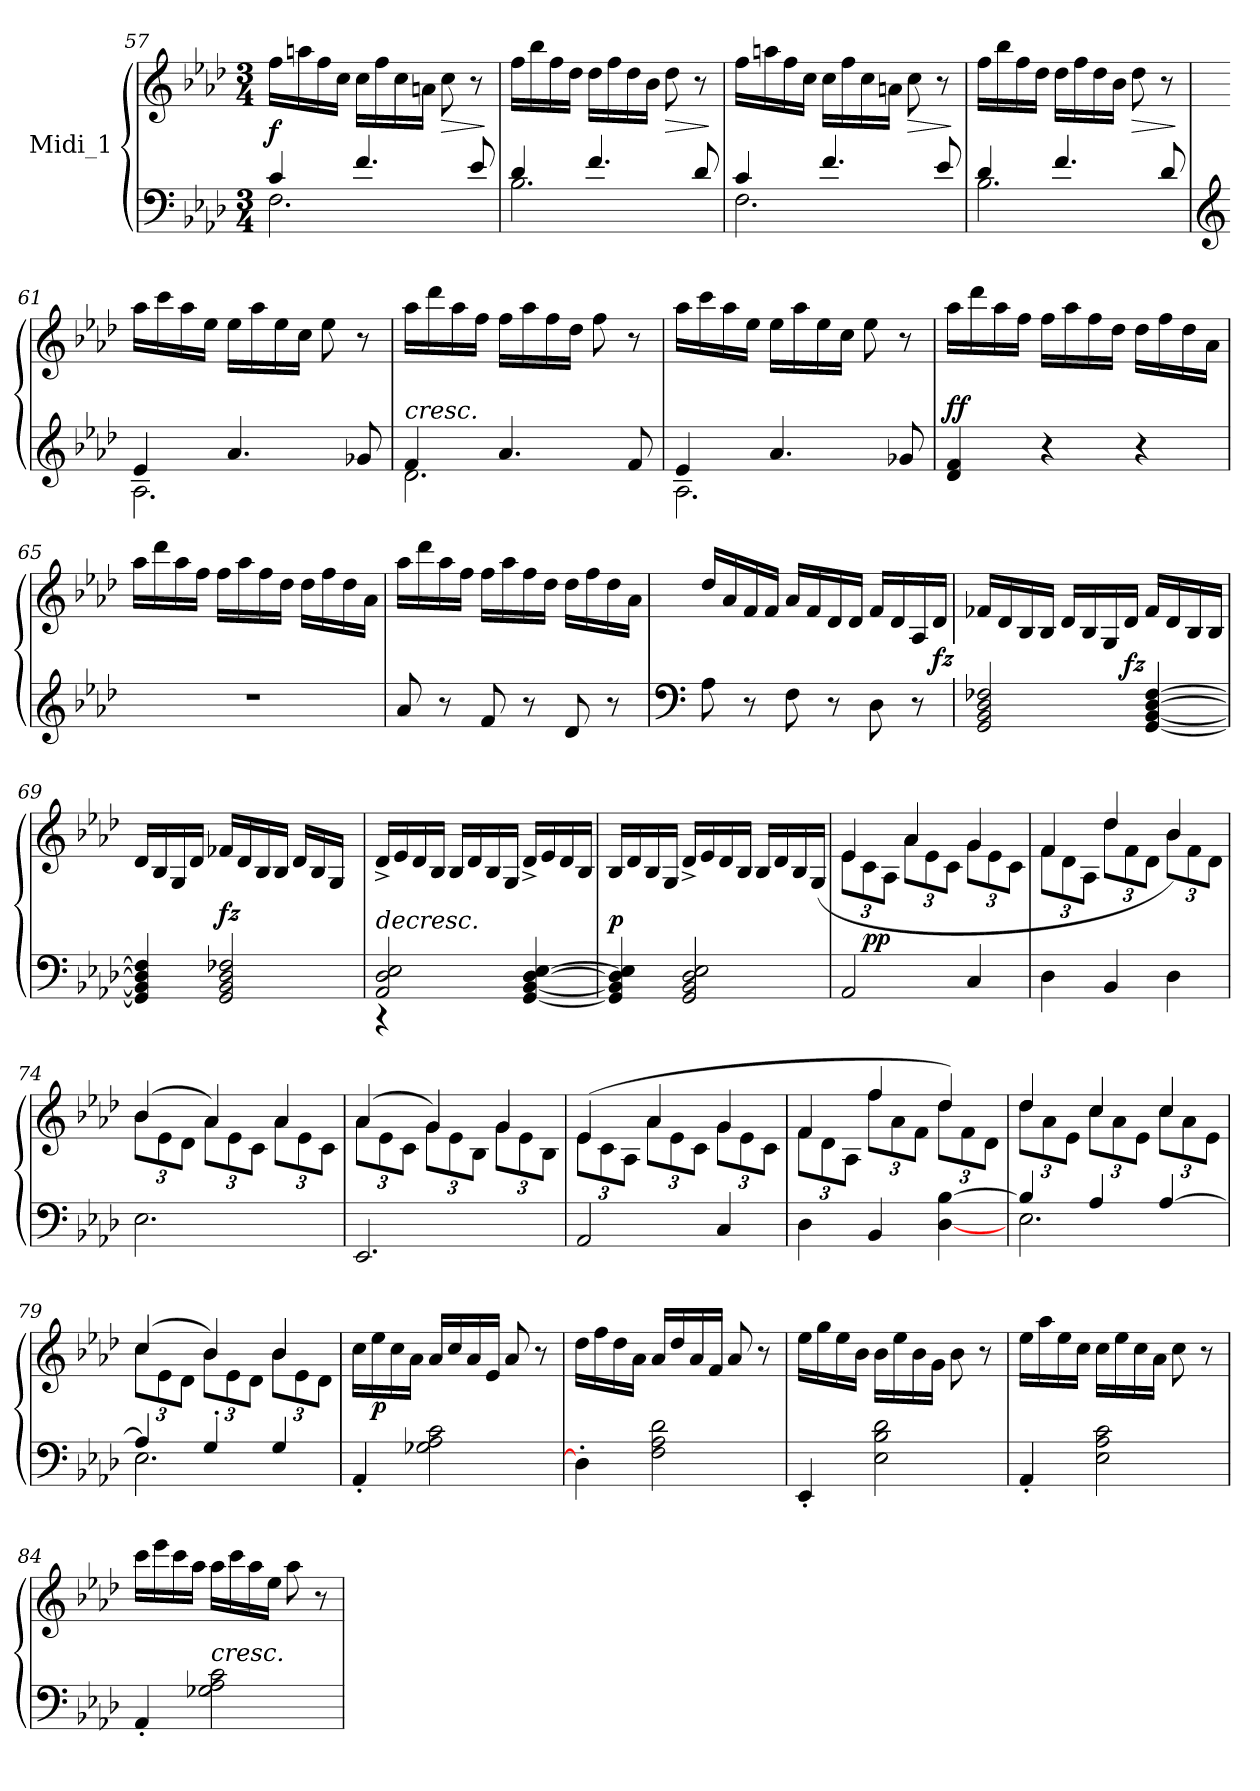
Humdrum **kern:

**kern	**kern	**dynam
*part1	*part1	*part1
*staff2	*staff1	*staff1/2
*I"Midi_1	*	*
*clefF4	*clefG2	*
*k[b-e-a-d-]	*k[b-e-a-d-]	*
*A-:	*A-:	*
*M3/4	*M3/4	*
=57	=57	=57
*^	*	*
!	!	!	!LO:DY:a=2
4c/	2.F\	16ff\LL	f
.	.	16aan\	.
.	.	16ff\	.
.	.	16cc\JJ	.
4.f/	.	16cc\LL	.
.	.	16ff\	.
.	.	16cc\	.
.	.	16an\JJ	.
!	!	!	!LO:HP:b
.	.	8cc\	>
8e-/	.	8r	.
*v	*v	*	*
.	.	]
=58	=58	=58
*^	*	*
4d-/	2.B-\	16ff\LL	.
.	.	16bb-\	.
.	.	16ff\	.
.	.	16dd-\JJ	.
4.f/	.	16dd-\LL	.
.	.	16ff\	.
.	.	16dd-\	.
.	.	16b-\JJ	.
!	!	!	!LO:HP:b
.	.	8dd-\	>
8d-/	.	8r	.
*v	*v	*	*
.	.	]
=59	=59	=59
*^	*	*
4c/	2.F\	16ff\LL	.
.	.	16aan\	.
.	.	16ff\	.
.	.	16cc\JJ	.
4.f/	.	16cc\LL	.
.	.	16ff\	.
.	.	16cc\	.
.	.	16an\JJ	.
!	!	!	!LO:HP:b
.	.	8cc\	>
8e-/	.	8r	.
*v	*v	*	*
.	.	]
!!LO:LB:g=z
=60	=60	=60
*^	*	*
4d-/	2.B-\	16ff\LL	.
.	.	16bb-\	.
.	.	16ff\	.
.	.	16dd-\JJ	.
4.f/	.	16dd-\LL	.
.	.	16ff\	.
.	.	16dd-\	.
.	.	16b-\JJ	.
!	!	!	!LO:HP:b
.	.	8dd-\	>
8d-/	.	8r	.
*v	*v	*	*
.	.	]
!!LO:LB:g=z
=61	=61	=61
*clefG2	*	*
*^	*	*
4e-/	2.A-\	16aa-\LL	.
.	.	16ccc\	.
.	.	16aa-\	.
.	.	16ee-\JJ	.
4.a-/	.	16ee-\LL	.
.	.	16aa-\	.
.	.	16ee-\	.
.	.	16cc\JJ	.
.	.	8ee-\	.
8g-X/	.	8r	.
=62	=62	=62	=62
!LO:TX:a:i:t=cresc.	!	!	!
4f/	2.d-\	16aa-\LL	.
.	.	16ddd-\	.
.	.	16aa-\	.
.	.	16ff\JJ	.
4.a-/	.	16ff\LL	.
.	.	16aa-\	.
.	.	16ff\	.
.	.	16dd-\JJ	.
.	.	8ff\	.
8f/	.	8r	.
=63	=63	=63	=63
4e-/	2.A-\	16aa-\LL	.
.	.	16ccc\	.
.	.	16aa-\	.
.	.	16ee-\JJ	.
4.a-/	.	16ee-\LL	.
.	.	16aa-\	.
.	.	16ee-\	.
.	.	16cc\JJ	.
.	.	8ee-\	.
8g-X/	.	8r	.
=64	=64	=64	=64
!	!	!	!LO:DY:a=2
4d-/ 4f/	2ryy	16aa-\LL	ff
.	.	16ddd-\	.
.	.	16aa-\	.
.	.	16ff\JJ	.
4r	.	16ff\LL	.
.	.	16aa-\	.
.	.	16ff\	.
.	.	16dd-\JJ	.
4r	4ryy	16dd-\LL	.
.	.	16ff\	.
.	.	16dd-\	.
.	.	16a-\JJ	.
!!LO:LB:g=z
=65	=65	=65	=65
2.r	2ryy	16aa-\LL	.
.	.	16ddd-\	.
.	.	16aa-\	.
.	.	16ff\JJ	.
.	.	16ff\LL	.
.	.	16aa-\	.
.	.	16ff\	.
.	.	16dd-\JJ	.
.	4ryy	16dd-\LL	.
.	.	16ff\	.
.	.	16dd-\	.
.	.	16a-\JJ	.
*v	*v	*	*
!!LO:LB:g=z
=66	=66	=66
8a-/	16aa-\LL	.
.	16ddd-\	.
8r	16aa-\	.
.	16ff\JJ	.
8f/	16ff\LL	.
.	16aa-\	.
8r	16ff\	.
.	16dd-\JJ	.
8d-/	16dd-\LL	.
.	16ff\	.
8r	16dd-\	.
.	16a-\JJ	.
=67	=67	=67
*clefF4	*	*
8A-\	16dd-/LL	.
.	16a-/	.
8r	16f/	.
.	16f/JJ	.
8F\	16a-/LL	.
.	16f/	.
8r	16d-/	.
.	16d-/JJ	.
8D-\	16f/LL	.
.	16d-/	.
8r	16A-/	.
!	!	!LO:DY:b
.	16d-/JJ	fz
=68	=68	=68
2GG/ 2BB-/ 2D-/ 2F-X/	16f-X/LL	.
.	16d-/	.
.	16B-/	.
.	16B-/JJ	.
.	16d-/LL	.
.	16B-/	.
.	16G/	.
!	!	!LO:DY:b
.	16d-/JJ	fz
[4GG/ [4BB-/ [4D-/ [4F-/	16f-/LL	.
.	16d-/	.
.	16B-/	.
.	16B-/JJ	.
!!LO:LB:g=z
=69	=69	=69
4GG/] 4BB-/] 4D-/] 4F-/]	16d-/LL	.
.	16B-/	.
.	16G/	.
.	16d-/JJ	.
!	!	!LO:DY:a=2
2GG/ 2BB-/ 2D-/ 2F-X/	16f-X/LL	fz
.	16d-/	.
.	16B-/	.
.	16B-/JJ	.
.	16d-/LL	.
.	16B-/	.
.	16G/JJ	.
.	16ryy	.
!!LO:LB:g=z
=70	=70	=70
*^	*^	*
!LO:TX:a:i:t=decresc.	!	!	!	!
2AA-/ 2D-/ 2E-/	4r	16d-^/LL	2ryy	.
.	.	16e-/	.	.
.	.	16d-/	.	.
.	.	16B-/JJ	.	.
.	4ryy	16B-/LL	.	.
.	.	16d-/	.	.
.	.	16B-/	.	.
.	.	16G/JJ	.	.
[4GG/ [4BB-/ [4D-/ [4E-/	4ryy	16d-^/LL	4ryy	.
.	.	16e-/	.	.
.	.	16d-/	.	.
.	.	16B-/JJ	.	.
=71	=71	=71	=71	=71
!	!	!	!	!LO:DY:a=2
4GG/] 4BB-/] 4D-/] 4E-/]	2ryy	16B-/LL	2ryy	p
.	.	16d-/	.	.
.	.	16B-/	.	.
.	.	16G/JJ	.	.
2GG/ 2BB-/ 2D-/ 2E-/	.	16d-^/LL	.	.
.	.	16e-/	.	.
.	.	16d-/	.	.
.	.	16B-/JJ	.	.
.	4ryy	16B-/LL	4ryy	.
.	.	16d-/	.	.
.	.	16B-/	.	.
.	.	(>16G/JJ	.	.
=72	=72	=72	=72	=72
*	*	*	*Xbrackettup	*
2AA-/	2ryy	4e-/	12e-\L	.
!	!	!	!	!LO:DY:b
.	.	.	12c\	pp
.	.	.	12A-\J	.
.	.	4a-/	12a-\L	.
.	.	.	12e-\	.
.	.	.	12c\J	.
4C/	4ryy	4g/	12g\L	.
.	.	.	12e-\	.
.	.	.	12c\J	.
=73	=73	=73	=73	=73
4D-\	2ryy	4f/	12f\L	.
.	.	.	12d-\	.
.	.	.	12A-\J	.
4BB-/	.	4dd-/	12dd-\L	.
.	.	.	12f\	.
.	.	.	12d-\J	.
4D-\	4ryy	4b-/)	12b-\L	.
.	.	.	12f\	.
.	.	.	12d-\J	.
*v	*v	*	*	*
!!LO:PB:g=z	!!
=74	=74	=74	=74
2.E-\	(>4b-/	12b-\L	.
.	.	12e-\	.
.	.	12d-\J	.
.	4a-/)	12a-\L	.
.	.	12e-\	.
.	.	12c\J	.
.	4a-/	12a-\L	.
.	.	12e-\	.
.	.	12c\J	.
=75	=75	=75	=75
2.EE-/	(>4a-/	12a-\L	.
.	.	12e-\	.
.	.	12c\J	.
.	4g/)	12g\L	.
.	.	12e-\	.
.	.	12B-\J	.
.	4g/	12g\L	.
.	.	12e-\	.
.	.	12B-\J	.
=76	=76	=76	=76
2AA-/	(>4e-/	12e-\L	.
.	.	12c\	.
.	.	12A-\J	.
.	4a-/	12a-\L	.
.	.	12e-\	.
.	.	12c\J	.
4C/	4g/	12g\L	.
.	.	12e-\	.
.	.	12c\J	.
=77	=77	=77	=77
4D-\	4f/	12f\L	.
.	.	12d-\	.
.	.	12A-\J	.
4BB-/	4ff/	12ff\L	.
.	.	12a-\	.
.	.	12f\J	.
[4D-\ [4B-\	4dd-/)	12dd-\L	.
.	.	12f\	.
.	.	12d-\J	.
!!LO:LB:g=z	!!
=78	=78	=78	=78
*^	*	*	*
4B-/]	2.E-\	4dd-/	12dd-\L	.
.	.	.	12a-\	.
.	.	.	12e-\J	.
4A-/	.	4cc/	12cc\L	.
.	.	.	12a-\	.
.	.	.	12e-\J	.
[4A-/	.	4cc/	12cc\L	.
.	.	.	12a-\	.
.	.	.	12e-\J	.
=79	=79	=79	=79	=79
4A-/]	2.E-\	(>4cc/	12cc\L	.
.	.	.	12e-\	.
.	.	.	12d-\J	.
4G'/	.	4b-/)	12b-\L	.
.	.	.	12e-\	.
.	.	.	12d-\J	.
4G/	.	4b-/	12b-\L	.
.	.	.	12e-\	.
.	.	.	12d-\J	.
=80	=80	=80	=80	=80
4AA-'/	2ryy	16cc\LL	2ryy	.
!	!	!	!	!LO:DY:b
.	.	16ee-\	.	p
.	.	16cc\	.	.
.	.	16a-\JJ	.	.
2G-X\ 2A-\ 2c\	.	16a-/LL	.	.
.	.	16cc/	.	.
.	.	16a-/	.	.
.	.	16e-/JJ	.	.
.	4ryy	8a-/	4ryy	.
.	.	8r	.	.
=81	=81	=81	=81	=81
4D-'\]	2ryy	16dd-\LL	2ryy	.
.	.	16ff\	.	.
.	.	16dd-\	.	.
.	.	16a-\JJ	.	.
2F\ 2A-\ 2d-\	.	16a-/LL	.	.
.	.	16dd-/	.	.
.	.	16a-/	.	.
.	.	16f/JJ	.	.
.	4ryy	8a-/	4ryy	.
.	.	8r	.	.
*v	*v	*	*	*
*	*v	*v	*
!!LO:LB:g=z
=82	=82	=82
4EE-'/	16ee-\LL	.
.	16gg\	.
.	16ee-\	.
.	16b-\JJ	.
2E-\ 2B-\ 2d-\	16b-\LL	.
.	16ee-\	.
.	16b-\	.
.	16g\JJ	.
.	8b-\	.
.	8r	.
=83	=83	=83
4AA-'/	16ee-\LL	.
.	16aa-\	.
.	16ee-\	.
.	16cc\JJ	.
2E-\ 2A-\ 2c\	16cc\LL	.
.	16ee-\	.
.	16cc\	.
.	16a-\JJ	.
.	8cc\	.
.	8r	.
=84	=84	=84
4AA-'/	16ccc\LL	.
.	16eee-\	.
.	16ccc\	.
.	16aa-\JJ	.
!LO:TX:a:i:t=cresc.	!	!
2G-X\ 2A-\ 2c\	16aa-\LL	.
.	16ccc\	.
.	16aa-\	.
.	16ee-\JJ	.
.	8aa-\	.
.	8r	.
=	=	=
*-	*-	*-
